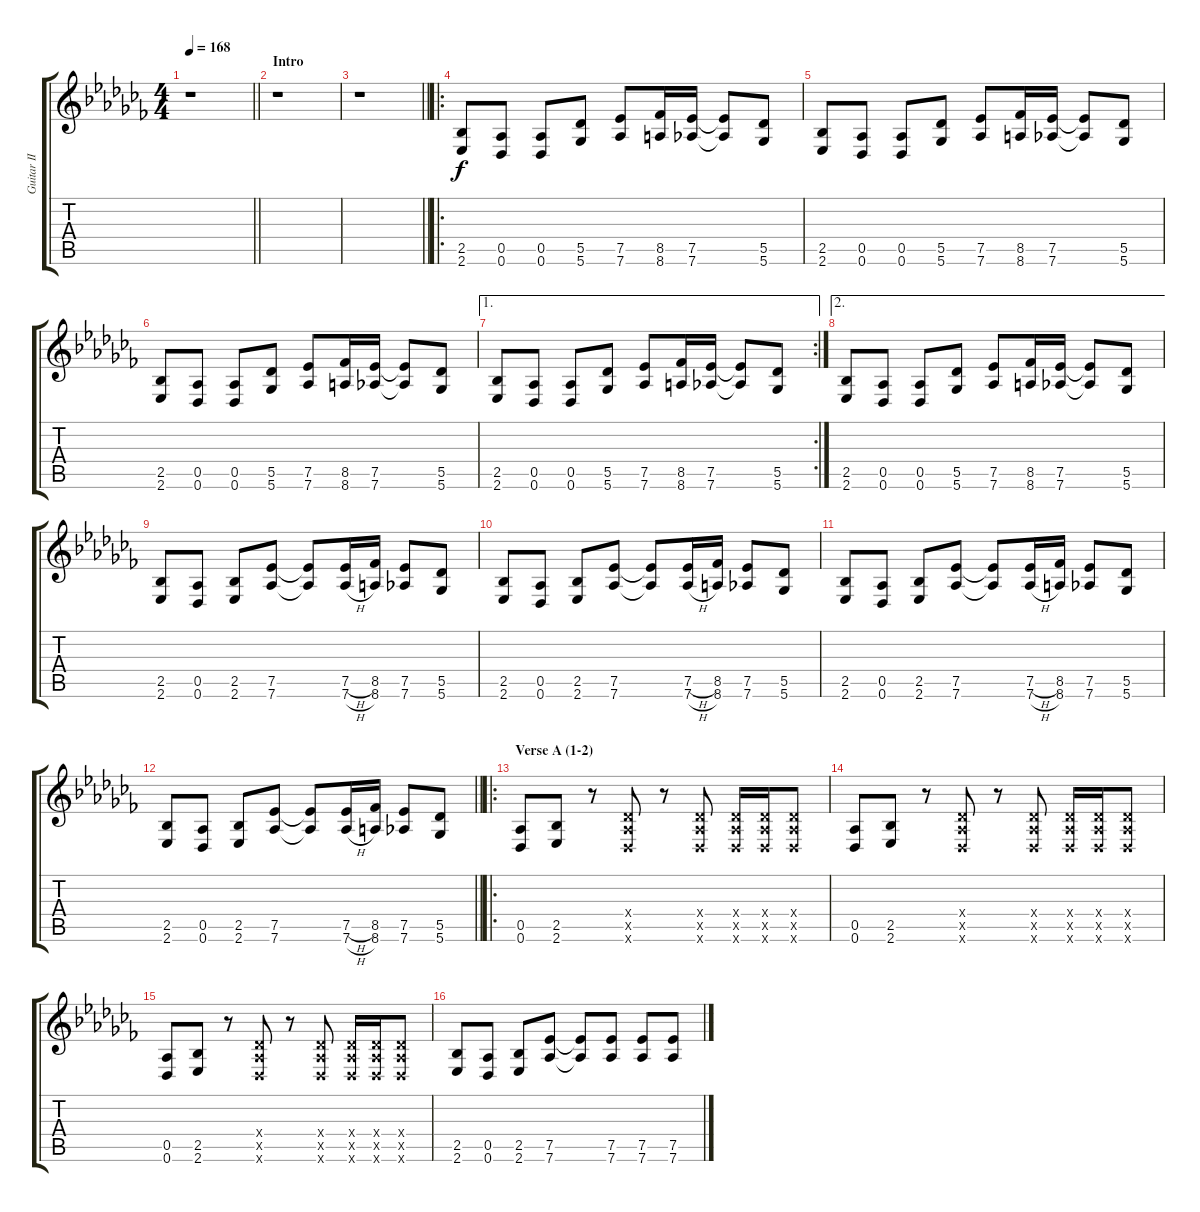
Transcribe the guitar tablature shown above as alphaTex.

\track ("Guitar II" "Guitar II") {instrument distortionguitar}
\staff {score tabs}
\tuning (Eb4 Bb3 Gb3 Db3 Ab2 Db2) {hide}
\ts (4 4)
\tempo 168
\clef g2
\barLineRight lightlight
\ks abminor
r.1{dy f instrument distortionguitar} |
\section ("" "Intro")
r.1 |
\barLineRight lightlight
r.1 |
\ro
(2.5 2.6).8 (0.5 0.6).8 (0.5 0.6).8 (5.5 5.6).8 (7.5 7.6).8 (8.5 8.6).16 (7.5 7.6).16 (7.5{t} 7.6{t}).8 (5.5 5.6).8 |
(2.5 2.6).8 (0.5 0.6).8 (0.5 0.6).8 (5.5 5.6).8 (7.5 7.6).8 (8.5 8.6).16 (7.5 7.6).16 (7.5{t} 7.6{t}).8 (5.5 5.6).8 |
(2.5 2.6).8 (0.5 0.6).8 (0.5 0.6).8 (5.5 5.6).8 (7.5 7.6).8 (8.5 8.6).16 (7.5 7.6).16 (7.5{t} 7.6{t}).8 (5.5 5.6).8 |
\ae 1
\rc 2
(2.5 2.6).8 (0.5 0.6).8 (0.5 0.6).8 (5.5 5.6).8 (7.5 7.6).8 (8.5 8.6).16 (7.5 7.6).16 (7.5{t} 7.6{t}).8 (5.5 5.6).8 |
\ae 2
(2.5 2.6).8 (0.5 0.6).8 (0.5 0.6).8 (5.5 5.6).8 (7.5 7.6).8 (8.5 8.6).16 (7.5 7.6).16 (7.5{t} 7.6{t}).8 (5.5 5.6).8 |
(2.5 2.6).8 (0.5 0.6).8 (2.5 2.6).8 (7.5 7.6).8 (7.5{t} 7.6{t}).8 (7.5{h} 7.6{h}).16 (8.5 8.6).16 (7.5 7.6).8 (5.5 5.6).8 |
(2.5 2.6).8 (0.5 0.6).8 (2.5 2.6).8 (7.5 7.6).8 (7.5{t} 7.6{t}).8 (7.5{h} 7.6{h}).16 (8.5 8.6).16 (7.5 7.6).8 (5.5 5.6).8 |
(2.5 2.6).8 (0.5 0.6).8 (2.5 2.6).8 (7.5 7.6).8 (7.5{t} 7.6{t}).8 (7.5{h} 7.6{h}).16 (8.5 8.6).16 (7.5 7.6).8 (5.5 5.6).8 |
\barLineRight lightlight
(2.5 2.6).8 (0.5 0.6).8 (2.5 2.6).8 (7.5 7.6).8 (7.5{t} 7.6{t}).8 (7.5{h} 7.6{h}).16 (8.5 8.6).16 (7.5 7.6).8 (5.5 5.6).8 |
\ro
\section ("" "Verse A (1-2)")
(0.5 0.6).8 (2.5 2.6).8 r.8 (0.4{x} 0.5{x} 0.6{x}).8 r.8 (0.4{x} 0.5{x} 0.6{x}).8 (0.4{x} 0.5{x} 0.6{x}).16 (0.4{x} 0.5{x} 0.6{x}).16 (0.4{x} 0.5{x} 0.6{x}).8 |
(0.5 0.6).8 (2.5 2.6).8 r.8 (0.4{x} 0.5{x} 0.6{x}).8 r.8 (0.4{x} 0.5{x} 0.6{x}).8 (0.4{x} 0.5{x} 0.6{x}).16 (0.4{x} 0.5{x} 0.6{x}).16 (0.4{x} 0.5{x} 0.6{x}).8 |
(0.5 0.6).8 (2.5 2.6).8 r.8 (0.4{x} 0.5{x} 0.6{x}).8 r.8 (0.4{x} 0.5{x} 0.6{x}).8 (0.4{x} 0.5{x} 0.6{x}).16 (0.4{x} 0.5{x} 0.6{x}).16 (0.4{x} 0.5{x} 0.6{x}).8 |
(2.5 2.6).8 (0.5 0.6).8 (2.5 2.6).8 (7.5 7.6).8 (7.5{t} 7.6{t}).8 (7.5 7.6).8 (7.5 7.6).8 (7.5 7.6).8
